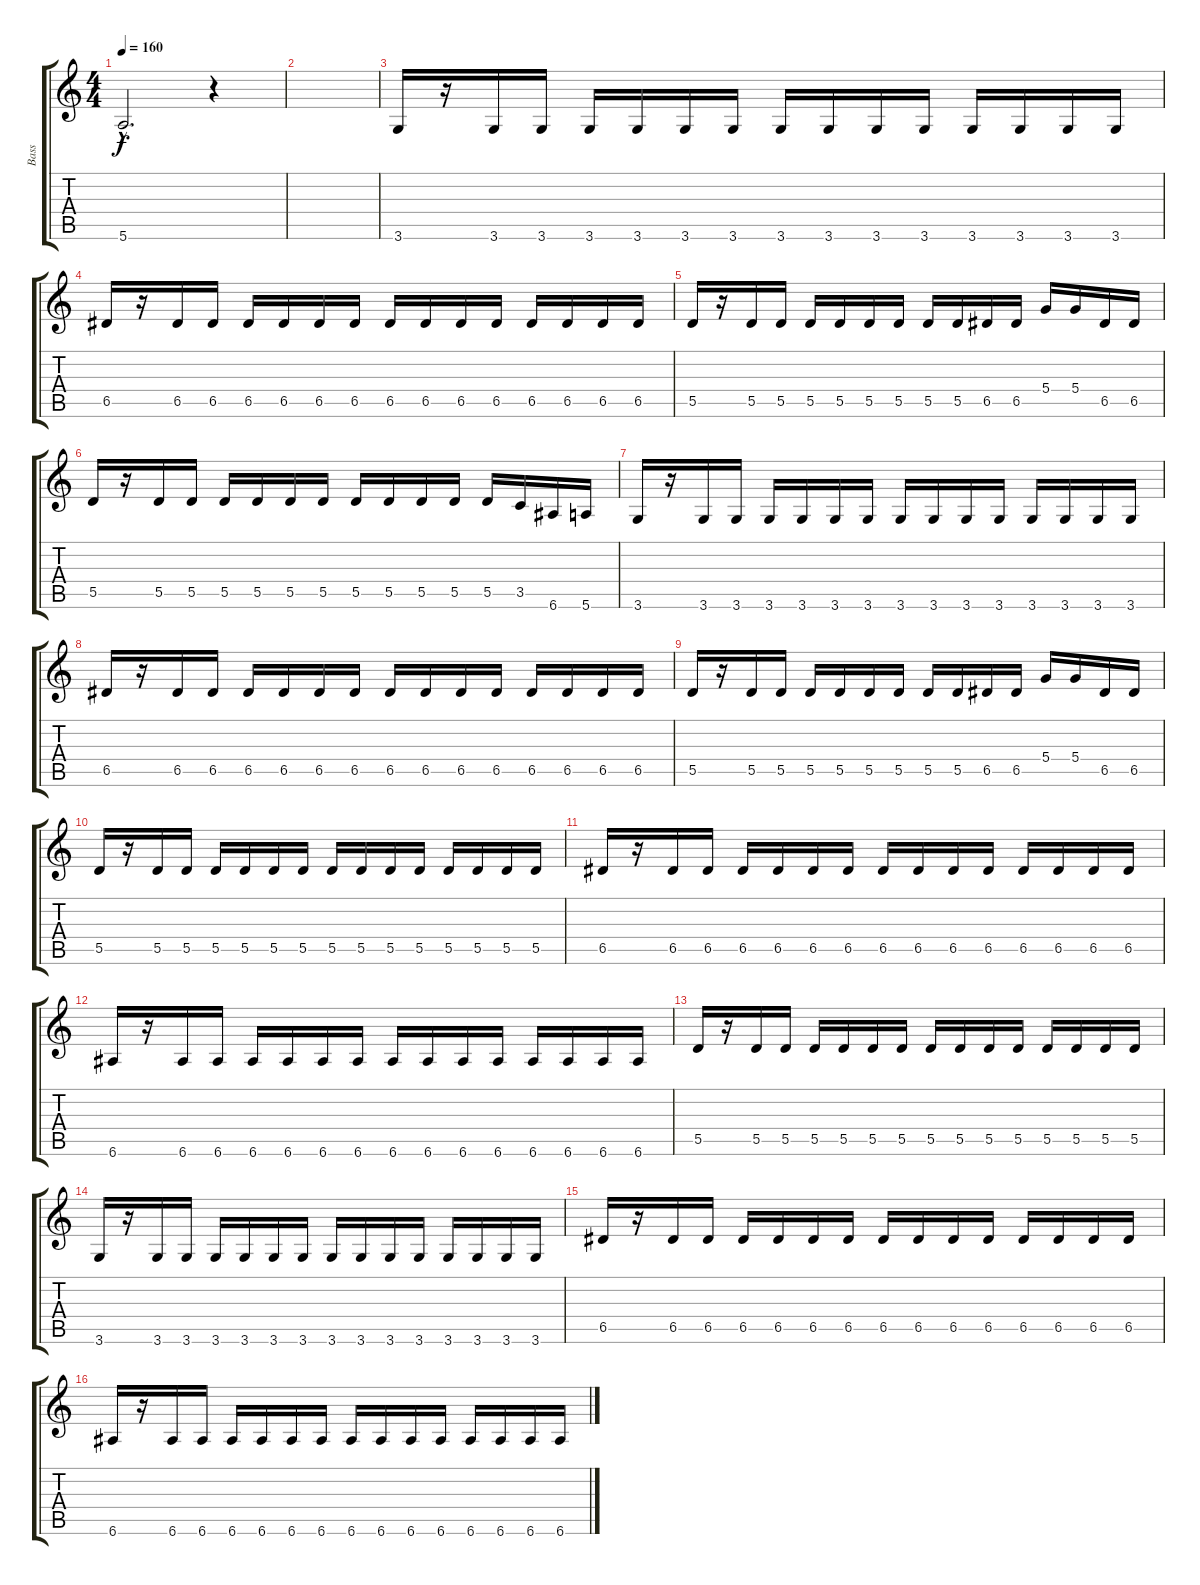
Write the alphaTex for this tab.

\track ("Bass" "Bass") {instrument electricbasspick}
\staff {score tabs}
\tuning (E4 B3 G3 D3 A2 E2) {hide}
\ts (4 4)
\tempo 160
\clef g2
\ks c
5.6{hac}.2{d dy f} r.4 |
|
3.6.16 r.16 3.6.16 3.6.16 3.6.16 3.6.16 3.6.16 3.6.16 3.6.16 3.6.16 3.6.16 3.6.16 3.6.16 3.6.16 3.6.16 3.6.16 |
6.5.16 r.16 6.5.16 6.5.16 6.5.16 6.5.16 6.5.16 6.5.16 6.5.16 6.5.16 6.5.16 6.5.16 6.5.16 6.5.16 6.5.16 6.5.16 |
5.5.16 r.16 5.5.16 5.5.16 5.5.16 5.5.16 5.5.16 5.5.16 5.5.16 5.5.16 6.5.16 6.5.16 5.4.16 5.4.16 6.5.16 6.5.16 |
5.5.16 r.16 5.5.16 5.5.16 5.5.16 5.5.16 5.5.16 5.5.16 5.5.16 5.5.16 5.5.16 5.5.16 5.5.16 3.5.16 6.6.16 5.6.16 |
3.6.16 r.16 3.6.16 3.6.16 3.6.16 3.6.16 3.6.16 3.6.16 3.6.16 3.6.16 3.6.16 3.6.16 3.6.16 3.6.16 3.6.16 3.6.16 |
6.5.16 r.16 6.5.16 6.5.16 6.5.16 6.5.16 6.5.16 6.5.16 6.5.16 6.5.16 6.5.16 6.5.16 6.5.16 6.5.16 6.5.16 6.5.16 |
5.5.16 r.16 5.5.16 5.5.16 5.5.16 5.5.16 5.5.16 5.5.16 5.5.16 5.5.16 6.5.16 6.5.16 5.4.16 5.4.16 6.5.16 6.5.16 |
5.5.16 r.16 5.5.16 5.5.16 5.5.16 5.5.16 5.5.16 5.5.16 5.5.16 5.5.16 5.5.16 5.5.16 5.5.16 5.5.16 5.5.16 5.5.16 |
6.5.16 r.16 6.5.16 6.5.16 6.5.16 6.5.16 6.5.16 6.5.16 6.5.16 6.5.16 6.5.16 6.5.16 6.5.16 6.5.16 6.5.16 6.5.16 |
6.6.16 r.16 6.6.16 6.6.16 6.6.16 6.6.16 6.6.16 6.6.16 6.6.16 6.6.16 6.6.16 6.6.16 6.6.16 6.6.16 6.6.16 6.6.16 |
5.5.16 r.16 5.5.16 5.5.16 5.5.16 5.5.16 5.5.16 5.5.16 5.5.16 5.5.16 5.5.16 5.5.16 5.5.16 5.5.16 5.5.16 5.5.16 |
3.6.16 r.16 3.6.16 3.6.16 3.6.16 3.6.16 3.6.16 3.6.16 3.6.16 3.6.16 3.6.16 3.6.16 3.6.16 3.6.16 3.6.16 3.6.16 |
6.5.16 r.16 6.5.16 6.5.16 6.5.16 6.5.16 6.5.16 6.5.16 6.5.16 6.5.16 6.5.16 6.5.16 6.5.16 6.5.16 6.5.16 6.5.16 |
6.6.16 r.16 6.6.16 6.6.16 6.6.16 6.6.16 6.6.16 6.6.16 6.6.16 6.6.16 6.6.16 6.6.16 6.6.16 6.6.16 6.6.16 6.6.16
